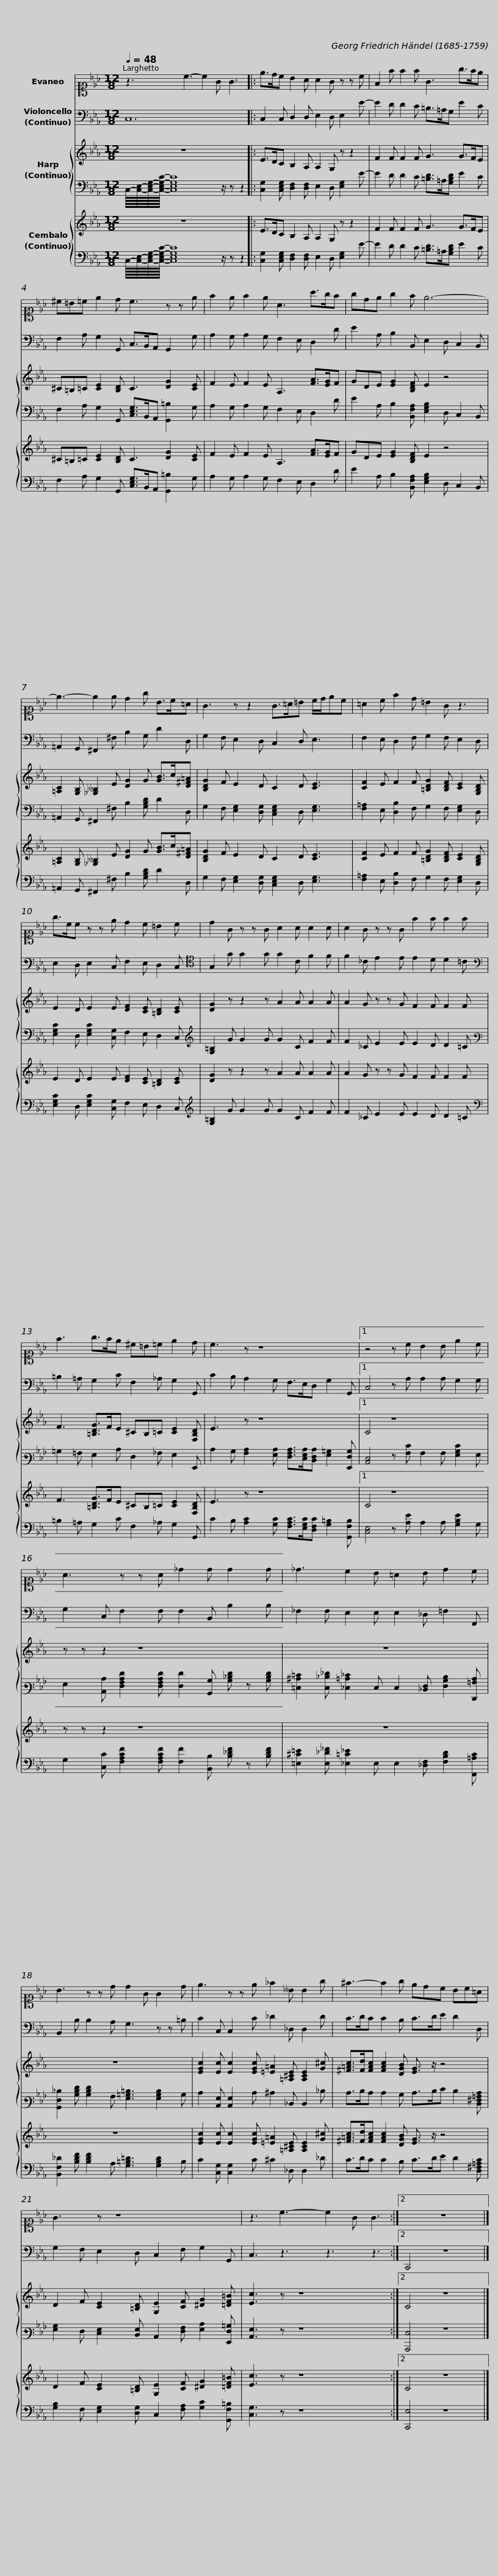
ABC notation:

X:1
%%score 1 2 { 3 | 4 } { 5 | 6 }
L:1/8
Q:1/4=48
M:12/8
I:linebreak $
K:Eb
V:1 alto1
V:2 bass
V:3 treble
V:4 bass
V:5 treble
V:6 bass
V:1
 z3 c3- c2 G G3 |: e>dc B2 A A2 G z z c |$ F2 f f2 f G3 g>fe | ^c=B=c e2 d c3 z z e |$ f2 e f2 e A3 a>gf | %5
 gde g2 f e6- | e3- e2 e d2 g B>c=A |$ G3 z z2 G>=A=B c/d/ec | =A2 c f2 d =B2 G z3 |$ g>cc z z e d2 c =B2 c | %10
 d2 G z z G A2 A A2 A | A2 G z z G f2 f f2 f |$ f3 g>fe ^c=B=c e2 d | c3 z z8 |1 z4 z c B2 B e2 c |$ %15
 A3 z z A _d2 d d2 d | _d3 c2 B =A2 B d2 c |$ B3 z z d d2 G G2 d | e3 z z e _f2 __B B2 g |$ ^f3- f2 g edc Bc=A | %20
 G3 z z8 | z3 c3- c2 G G3 :|2 z12 |] %23
V:2
 C,12 |: C,2 C, D,2 D, E,2 D, E,2 E- |$ E2 D D2 C =B,>=A,G, E2 C | F,2 A, G,2 G,, C,>B,,A,, G,,2 G, |$ A,2 G, A,2 G, F,2 E, D,2 D | %5
 E2 A, B,2 B,, E,2 D, C,2 B,, | =A,,2 G,, ^F,,2 ^F, B,2 G, D2 D, |$ G,2 F, E,2 D, C,2 D, E,3 | F,2 E, D,2 F, G,2 F, E,2 D, |$ E,2 D, E,2 C, F,2 E, D,2 C, | %10
[K:tenor] G,2 G G2 G G2 C F2 F | F2 _C E2 E E2 D D2 =C |$[K:bass] =B,2 =A, G,2 C F,2 _A, G,2 G,, | C2 B, A,2 G, F,>E,D, G,2 G,, |1 C,4 z A, A,2 A, G,2 G, |$ %15
 G,2 C, F,2 F, F,2 B,, B,2 B, | _F,2 F, E,2 E, E,2 _D, =F,2 F,, |$ B,,2 B, B,2 A, G,3 z z =B, | C2 C, C,2 C _D2 _D, D,2 D |$ C>DC C2 B, C>DE D2 D, | %20
 G,2 F, E,2 D, C,2 F, G,2 G,, | C,3 z3 z3 z3 :|2 C,,4 z8 |] %23
V:3
 z12 |: E>DC B,2 A, A,2 G, z z2 |$ F2 F F2 F G3 G>FE | ^C=B,=C [CE]2 [B,D] C3 [DG]2 [CE] |$ F2 E F2 E A,3 [FA]>[EG]F | %5
 GDE [EG]2 [B,DF] E2 z4 | [=A,C]2 [G,B,] [_G,__B,]2 E [DG]2 G [GB]>c[D^F=A] |$ [B,DG]2 F E2 D C2 D [CE]3 | [CF]2 E F2 F [=B,DG]2 [B,DF] [CE]2 [G,B,D] |$ E2 D E2 E [DF]2 [CE] [=B,D]2 [CE] | %10
 [DG]2 z z2 z A2 A A2 A | A2 G z z G F2 F F2 F |$ F3 [=B,DG]>FE ^CB,=C [CE]2 [F,B,D] | E3 z z8 |1 C4 z8 |$ %15
 z z z2 z8 | z12 |$ z12 | [EGc]2 [Ec] [Ec]2 [EGc] [=E=A]2 [=A,^CE] [A,CE]2 [G^c] |$ [^F=Ac]>[Fd][FAc] [FAc]2 [DGB] [EG]3/2 z/ z4 | %20
 D2 F [CE]2 [=B,D] [G,E]2 [CF] [^DG]2 [=DF=B] | [Ec]3 z z8 :|2 C4 z8 |] %23
V:4
 C,/8-[C,E,]/8-[C,E,G,]/8-[C,E,G,C]/8- [C,E,G,C]8 z/ z z2 |: [C,G,]2 [C,E,G,] [D,F,]2 [D,F,] E,2 D, [E,G,]2 E- |$ E2 D D2 C [=B,D]>=A,[G,B,D] E2 C | F,2 A, G,2 G,, [C,E,G,]>B,,A,, [G,,=B,]2 G, |$ A,2 G, A,2 G, F,2 E, D,2 D | %5
 E2 A, B,2 [B,,F,A,] [E,G,B,]2 D, C,2 B,, | =A,,2 G,, ^F,,2 ^F, B,2 [G,B,D] D2 D, |$ G,2 F, [E,G,]2 [D,G,] [C,E,G,]2 D, [E,G,]3 | [F,=A,]2 E, [D,B,]2 F, G,2 F, [E,G,]2 D, |$ [E,G,C]2 D, [E,G,C]2 [C,G,] F,2 E, D,2 C, | %10
[K:treble] [G,=B,]2 G G2 G G2 C F2 F | F2 _C E2 E E2 D D2 =C |$[K:bass3] =B,2 =A, G,2 C F,2 _A, G,2 G,, | C2 B, [A,C]2 [G,C] [F,A,C]>[E,G,C][D,F,C] [G,=B,]2 [G,,F,B,] |1 [C,E,]4 z [A,E] A,2 A, [G,B,E]2 G, |$ %15
 G,2 [C,C] [F,A,CF]2 [F,A,CF] [F,F]2 [B,,B,] [B,_DF] z [B,DF] | [=E,^C=E]2 [E,_D_F] [_E,=C_E]2 E, E,2 [_D,F,] [F,B,D]2 [F,,=A,C] |$ [B,,F,_D]2 [B,DF] [B,DF]2 A, [G,=B,=D]3 [G,B,D]2 B, | C2 [C,G,] [C,G,]2 C ^C2 _D, D,2 _D |$ C>DC C2 B, C>DE D2 [D,^F,=A,C] | %20
 [G,B,]2 F, [E,G,]2 [D,G,] C,2 [F,A,] [G,C]2 [G,,F,=B,] | [C,G,]3 z z8 :|2 [C,,E,]4 z8 |] %23
V:5
 z12 |: E>DC B,2 A, A,2 G, z z2 |$ F2 F F2 F G3 G>FE | ^C=B,=C [CE]2 [B,D] C3 [DG]2 [CE] |$ F2 E F2 E A,3 [FA]>[EG]F | %5
 GDE [EG]2 [B,DF] E2 z4 | [=A,C]2 [G,B,] [_G,__B,]2 E [DG]2 G [GB]>c[D^F=A] |$ [B,DG]2 F E2 D C2 D [CE]3 | [CF]2 E F2 F [=B,DG]2 [B,DF] [CE]2 [G,B,D] |$ E2 D E2 E [DF]2 [CE] [=B,D]2 [CE] | %10
 [DG]2 z z2 z A2 A A2 A | A2 G z z G F2 F F2 F |$ F3 [=B,DG]>FE ^CB,=C [CE]2 [F,B,D] | E3 z z8 |1 C4 z8 |$ %15
 z z z2 z8 | z12 |$ z12 | [EGc]2 [Ec] [Ec]2 [EGc] [=E=A]2 [=A,^CE] [A,CE]2 [G^c] |$ [^F=Ac]>[Fd][FAc] [FAc]2 [DGB] [EG]3/2 z/ z4 | %20
 D2 F [CE]2 [=B,D] [G,E]2 [CF] [^DG]2 [=DF=B] | [Ec]3 z z8 :|2 C4 z8 |] %23
V:6
 C,/8-[C,E,]/8-[C,E,G,]/8-[C,E,G,C]/8- [C,E,G,C]8 z/ z z2 |: [C,G,]2 [C,E,G,] [D,F,]2 [D,F,] E,2 D, [E,G,]2 E- |$ E2 D D2 C [=B,D]>=A,[G,B,D] E2 C | F,2 A, G,2 G,, [C,E,G,]>B,,A,, [G,,=B,]2 G, |$ A,2 G, A,2 G, F,2 E, D,2 D | %5
 E2 A, B,2 [B,,F,A,] [E,G,B,]2 D, C,2 B,, | =A,,2 G,, ^F,,2 ^F, B,2 [G,B,D] D2 D, |$ G,2 F, [E,G,]2 [D,G,] [C,E,G,]2 D, [E,G,]3 | [F,=A,]2 E, [D,B,]2 F, G,2 F, [E,G,]2 D, |$ [E,G,C]2 D, [E,G,C]2 [C,G,] F,2 E, D,2 C, | %10
[K:treble] [G,=B,]2 G G2 G G2 C F2 F | F2 _C E2 E E2 D D2 =C |$[K:bass] =B,2 =A, G,2 C F,2 _A, G,2 G,, | C2 B, [A,C]2 [G,C] [F,A,C]>[E,G,C][D,F,C] [G,=B,]2 [G,,F,B,] |1 [C,E,]4 z [A,E] A,2 A, [G,B,E]2 G, |$ %15
 G,2 [C,C] [F,A,CF]2 [F,A,CF] [F,F]2 [B,,B,] [B,_DF] z [B,DF] | [=E,^C=E]2 [E,_D_F] [_E,=C_E]2 E, E,2 [_D,F,] [F,B,D]2 [F,,=A,C] |$ [B,,F,_D]2 [B,DF] [B,DF]2 A, [G,=B,=D]3 [G,B,D]2 B, | C2 [C,G,] [C,G,]2 C ^C2 _D, D,2 _D |$ C>DC C2 B, C>DE D2 [D,^F,=A,C] | %20
 [G,B,]2 F, [E,G,]2 [D,G,] C,2 [F,A,] [G,C]2 [G,,F,=B,] | [C,G,]3 z z8 :|2 [C,,E,]4 z8 |] %23
